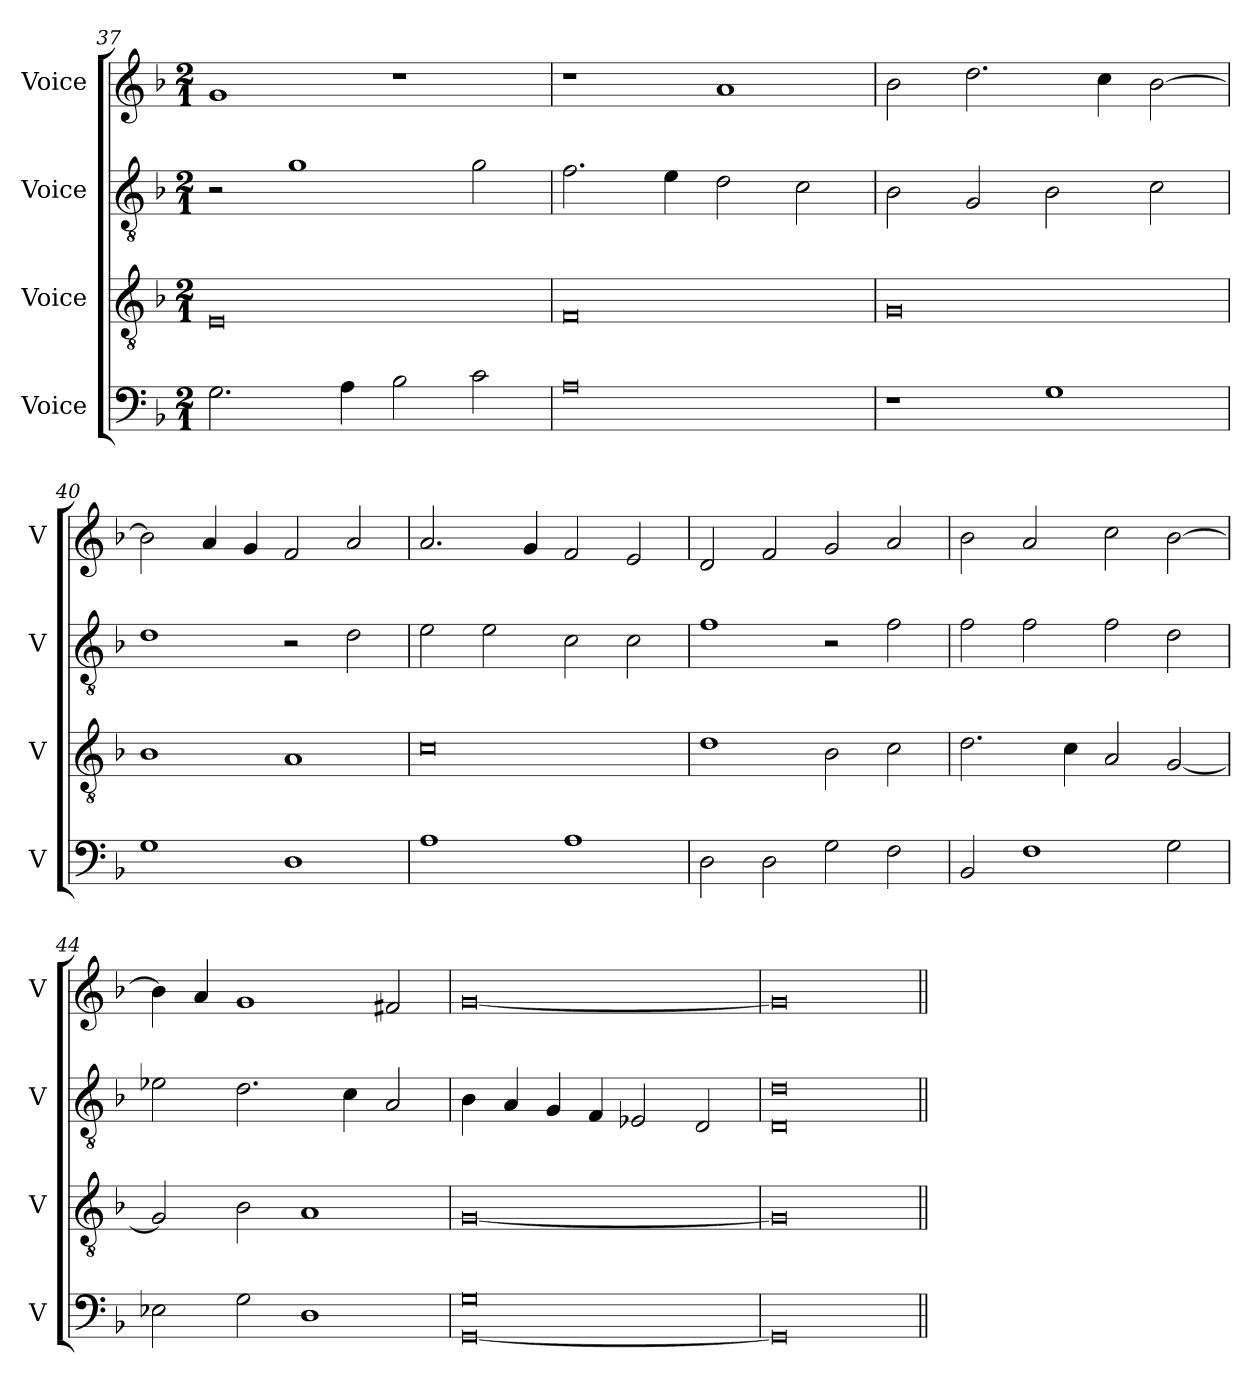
**kern	**kern	**kern	**kern
*part4	*part3	*part2	*part1
*staff4	*staff3	*staff2	*staff1
*I"Voice	*I"Voice	*I"Voice	*I"Voice
*I'V	*I'V	*I'V	*I'V
*clefF4	*clefGv2	*clefGv2	*clefG2
*k[b-]	*k[b-]	*k[b-]	*k[b-]
*M2/1	*M2/1	*M2/1	*M2/1
=37	=37	=37	=37
2.G\	0E	2r	1g
.	.	1g	.
4A\	.	.	.
2B-\	.	.	1r
2c\	.	2g\	.
=38	=38	=38	=38
0A	0F	2.f\	1r
.	.	4e\	.
.	.	2d\	1a
.	.	2c\	.
!!LO:LB:g=z
=39	=39	=39	=39
1r	0G	2B-\	2b-\
.	.	2G/	2.dd\
1G	.	2B-\	.
.	.	.	4cc\
.	.	2c\	[2b-\
=40	=40	=40	=40
1G	1B-	1d	2b-\]
.	.	.	4a/
.	.	.	4g/
1D	1A	2r	2f/
.	.	2d\	2a/
=41	=41	=41	=41
1A	0c	2e\	2.a/
.	.	2e\	.
.	.	.	4g/
1A	.	2c\	2f/
.	.	2c\	2e/
=42	=42	=42	=42
2D\	1d	1f	2d/
2D\	.	.	2f/
2G\	2B-\	2r	2g/
2F\	2c\	2f\	2a/
!!LO:PB:g=z
=43	=43	=43	=43
2BB-/	2.d\	2f\	2b-\
1F	.	2f\	2a/
.	4c\	.	.
.	2A/	2f\	2cc\
2G\	[2G/	2d\	[2b-\
=44	=44	=44	=44
2E-X\	2G/]	2e-X\	4b-\]
.	.	.	4a/
2G\	2B-\	2.d\	1g
1D	1A	.	.
.	.	4c\	.
.	.	2A/	2f#X/
=45	=45	=45	=45
[0GG 0G	[0G	4B-\	[0g
.	.	4A/	.
.	.	4G/	.
.	.	4F/	.
.	.	2E-X/	.
.	.	2D/	.
=46	=46	=46	=46
0GG]	0G]	0D 0d	0g]
=||	=||	=||	=||
*-	*-	*-	*-
